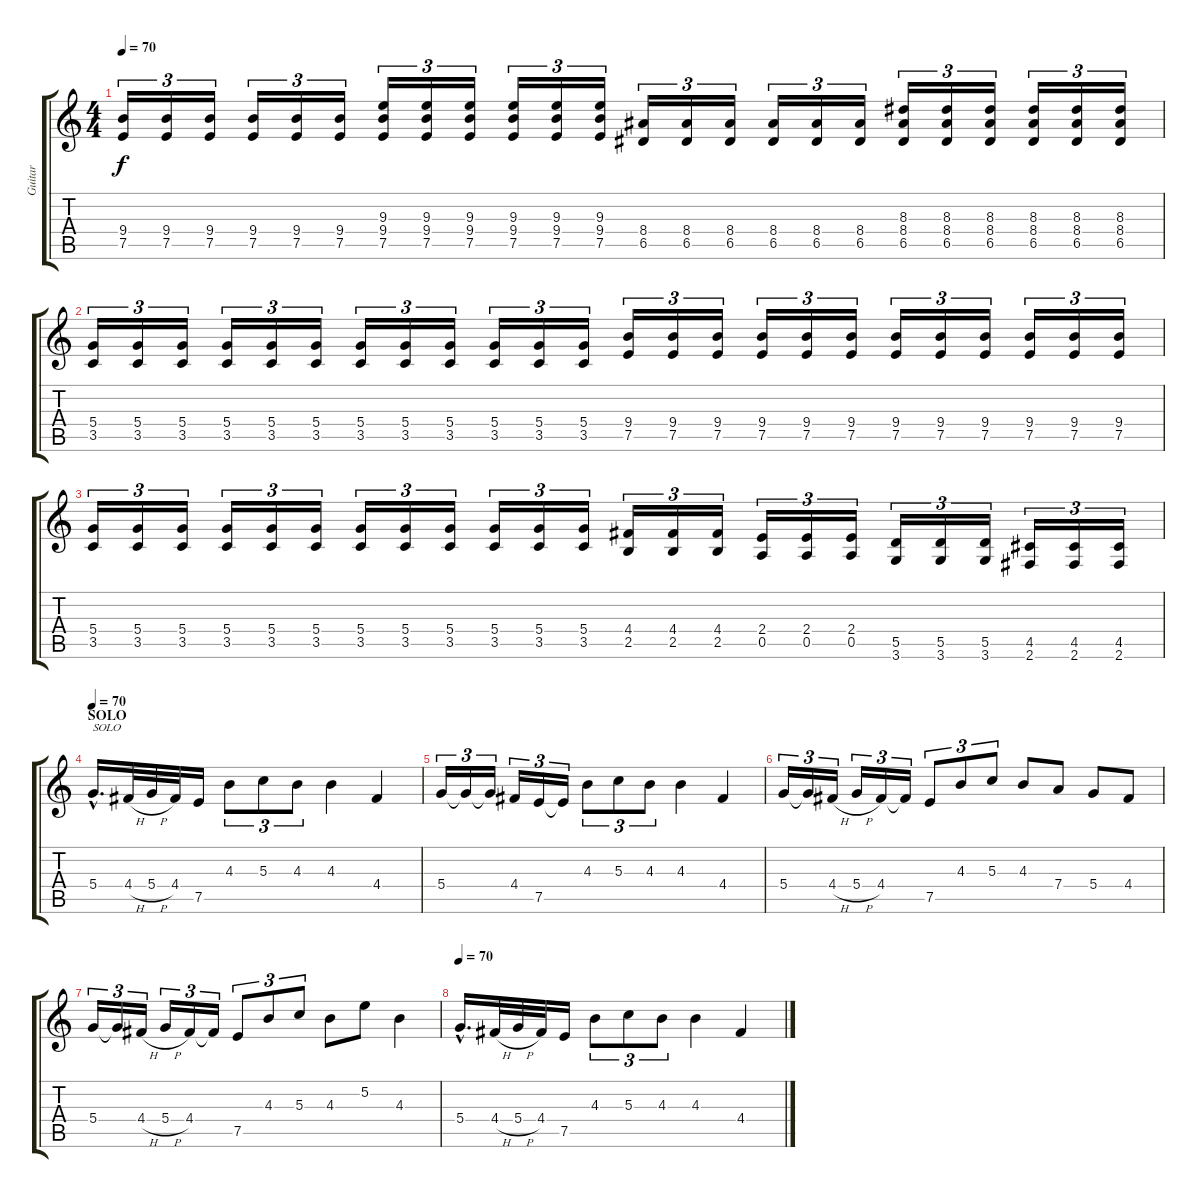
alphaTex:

\track ("Guitar" "Guitar") {instrument distortionguitar}
\staff {score tabs}
\tuning (E4 B3 G3 D3 A2 E2) {hide}
\ts (4 4)
\tempo 70
\clef g2
\ks c
(9.4 7.5).16{tu (3 2) dy f} (9.4 7.5).16{tu (3 2)} (9.4 7.5).16{tu (3 2)} (9.4 7.5).16{tu (3 2)} (9.4 7.5).16{tu (3 2)} (9.4 7.5).16{tu (3 2)} (9.3 9.4 7.5).16{tu (3 2)} (9.3 9.4 7.5).16{tu (3 2)} (9.3 9.4 7.5).16{tu (3 2)} (9.3 9.4 7.5).16{tu (3 2)} (9.3 9.4 7.5).16{tu (3 2)} (9.3 9.4 7.5).16{tu (3 2)} (8.4 6.5).16{tu (3 2)} (8.4 6.5).16{tu (3 2)} (8.4 6.5).16{tu (3 2)} (8.4 6.5).16{tu (3 2)} (8.4 6.5).16{tu (3 2)} (8.4 6.5).16{tu (3 2)} (8.3 8.4 6.5).16{tu (3 2)} (8.3 8.4 6.5).16{tu (3 2)} (8.3 8.4 6.5).16{tu (3 2)} (8.3 8.4 6.5).16{tu (3 2)} (8.3 8.4 6.5).16{tu (3 2)} (8.3 8.4 6.5).16{tu (3 2)} |
(5.4 3.5).16{tu (3 2)} (5.4 3.5).16{tu (3 2)} (5.4 3.5).16{tu (3 2)} (5.4 3.5).16{tu (3 2)} (5.4 3.5).16{tu (3 2)} (5.4 3.5).16{tu (3 2)} (5.4 3.5).16{tu (3 2)} (5.4 3.5).16{tu (3 2)} (5.4 3.5).16{tu (3 2)} (5.4 3.5).16{tu (3 2)} (5.4 3.5).16{tu (3 2)} (5.4 3.5).16{tu (3 2)} (9.4 7.5).16{tu (3 2)} (9.4 7.5).16{tu (3 2)} (9.4 7.5).16{tu (3 2)} (9.4 7.5).16{tu (3 2)} (9.4 7.5).16{tu (3 2)} (9.4 7.5).16{tu (3 2)} (9.4 7.5).16{tu (3 2)} (9.4 7.5).16{tu (3 2)} (9.4 7.5).16{tu (3 2)} (9.4 7.5).16{tu (3 2)} (9.4 7.5).16{tu (3 2)} (9.4 7.5).16{tu (3 2)} |
(5.4 3.5).16{tu (3 2)} (5.4 3.5).16{tu (3 2)} (5.4 3.5).16{tu (3 2)} (5.4 3.5).16{tu (3 2)} (5.4 3.5).16{tu (3 2)} (5.4 3.5).16{tu (3 2)} (5.4 3.5).16{tu (3 2)} (5.4 3.5).16{tu (3 2)} (5.4 3.5).16{tu (3 2)} (5.4 3.5).16{tu (3 2)} (5.4 3.5).16{tu (3 2)} (5.4 3.5).16{tu (3 2)} (4.4 2.5).16{tu (3 2)} (4.4 2.5).16{tu (3 2)} (4.4 2.5).16{tu (3 2)} (2.4 0.5).16{tu (3 2)} (2.4 0.5).16{tu (3 2)} (2.4 0.5).16{tu (3 2)} (5.5 3.6).16{tu (3 2)} (5.5 3.6).16{tu (3 2)} (5.5 3.6).16{tu (3 2)} (4.5 2.6).16{tu (3 2)} (4.5 2.6).16{tu (3 2)} (4.5 2.6).16{tu (3 2)} |
\section ("" "SOLO")
\tempo 70
5.4{hac}.16{d txt "SOLO"} 4.4{h}.32 5.4{h}.32 4.4.32 7.5.16 4.3.8{tu (3 2)} 5.3.8{tu (3 2)} 4.3.8{tu (3 2)} 4.3.4 4.4.4 |
5.4.16{tu (3 2)} 5.4{t}.16{tu (3 2)} 5.4{t}.16{tu (3 2)} 4.4.16{tu (3 2)} 7.5.16{tu (3 2)} 7.5{t}.16{tu (3 2)} 4.3.8{tu (3 2)} 5.3.8{tu (3 2)} 4.3.8{tu (3 2)} 4.3.4 4.4.4 |
5.4.16{tu (3 2)} 5.4{t}.16{tu (3 2)} 4.4{h}.16{tu (3 2)} 5.4{h}.16{tu (3 2)} 4.4.16{tu (3 2)} 4.4{t}.16{tu (3 2)} 7.5.8{tu (3 2)} 4.3.8{tu (3 2)} 5.3.8{tu (3 2)} 4.3.8 7.4.8 5.4.8 4.4.8 |
5.4.16{tu (3 2)} 5.4{t}.16{tu (3 2)} 4.4{h}.16{tu (3 2)} 5.4{h}.16{tu (3 2)} 4.4.16{tu (3 2)} 4.4{t}.16{tu (3 2)} 7.5.8{tu (3 2)} 4.3.8{tu (3 2)} 5.3.8{tu (3 2)} 4.3.8 5.2.8 4.3.4 |
\tempo 70
5.4{hac}.16{d} 4.4{h}.32 5.4{h}.32 4.4.32 7.5.16 4.3.8{tu (3 2)} 5.3.8{tu (3 2)} 4.3.8{tu (3 2)} 4.3.4 4.4.4
